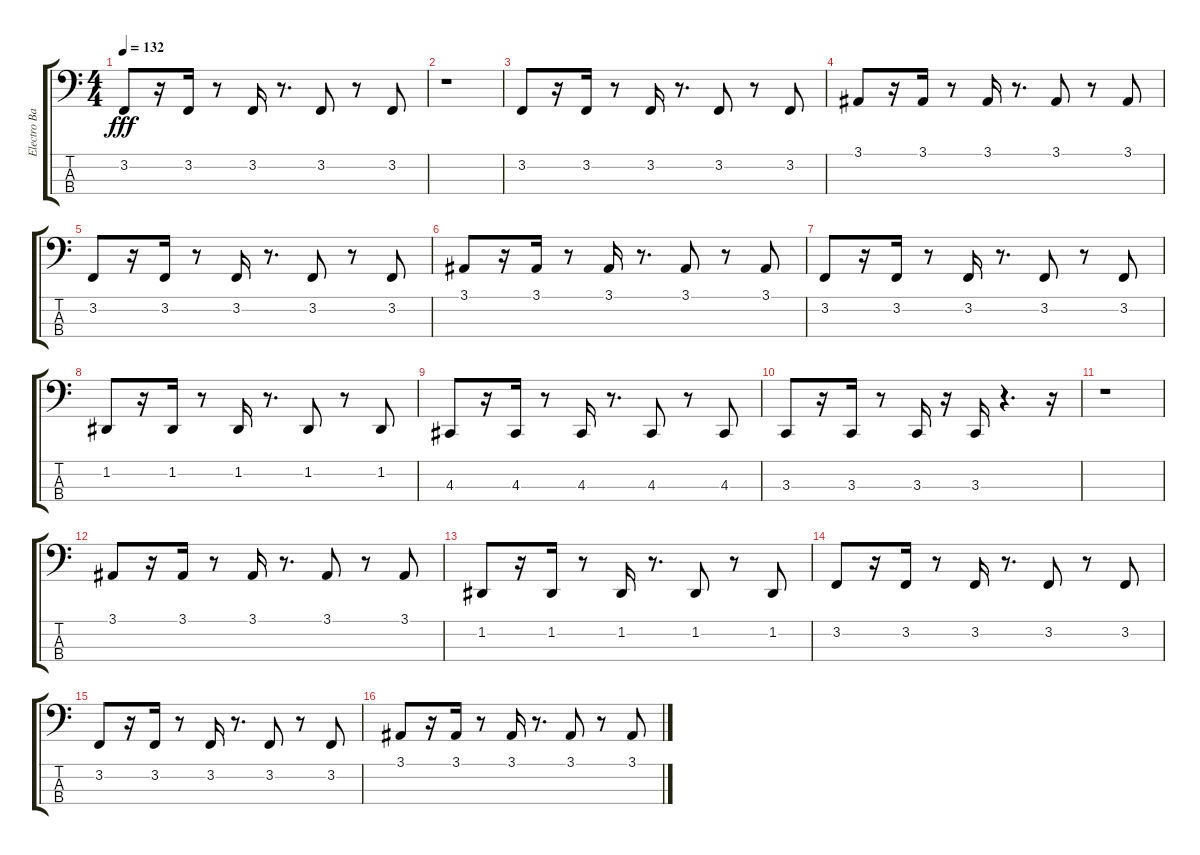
\track ("Electro Bass" "Electro Ba") {instrument lead8bassandlead}
\staff {score tabs}
\tuning (G2 D2 A1 E1) {hide}
\ts (4 4)
\tempo 132
\clef f4
\ks c
3.2.8{dy fff} r.16 3.2.16 r.8 3.2.16 r.8{d} 3.2.8 r.8 3.2.8 |
r.1 |
3.2.8 r.16 3.2.16 r.8 3.2.16 r.8{d} 3.2.8 r.8 3.2.8 |
3.1.8 r.16 3.1.16 r.8 3.1.16 r.8{d} 3.1.8 r.8 3.1.8 |
3.2.8 r.16 3.2.16 r.8 3.2.16 r.8{d} 3.2.8 r.8 3.2.8 |
3.1.8 r.16 3.1.16 r.8 3.1.16 r.8{d} 3.1.8 r.8 3.1.8 |
3.2.8 r.16 3.2.16 r.8 3.2.16 r.8{d} 3.2.8 r.8 3.2.8 |
1.2.8 r.16 1.2.16 r.8 1.2.16 r.8{d} 1.2.8 r.8 1.2.8 |
4.3.8 r.16 4.3.16 r.8 4.3.16 r.8{d} 4.3.8 r.8 4.3.8 |
3.3.8 r.16 3.3.16 r.8 3.3.16 r.16 3.3.16 r.4{d} r.16 |
r.1 |
3.1.8 r.16 3.1.16 r.8 3.1.16 r.8{d} 3.1.8 r.8 3.1.8 |
1.2.8 r.16 1.2.16 r.8 1.2.16 r.8{d} 1.2.8 r.8 1.2.8 |
3.2.8 r.16 3.2.16 r.8 3.2.16 r.8{d} 3.2.8 r.8 3.2.8 |
3.2.8 r.16 3.2.16 r.8 3.2.16 r.8{d} 3.2.8 r.8 3.2.8 |
3.1.8 r.16 3.1.16 r.8 3.1.16 r.8{d} 3.1.8 r.8 3.1.8
